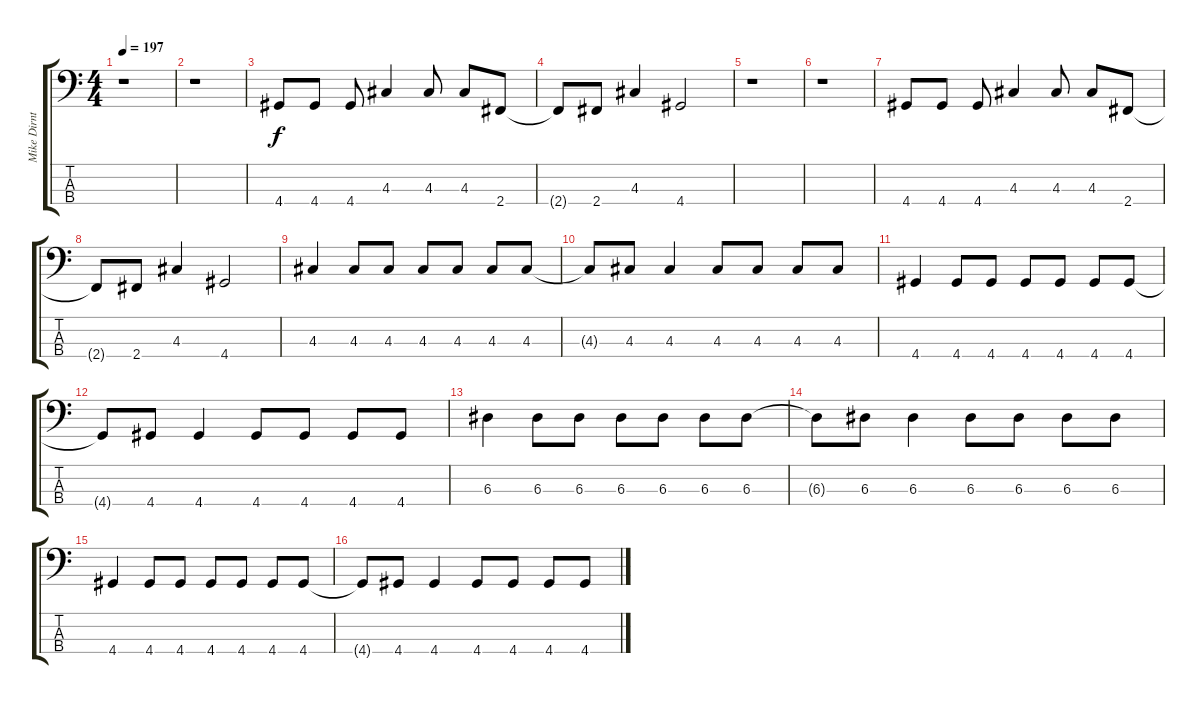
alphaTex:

\track ("Mike Dirnt (Bass)" "Mike Dirnt") {instrument electricbasspick}
\staff {score tabs}
\tuning (G2 D2 A1 E1) {hide}
\ts (4 4)
\tempo 197
\clef f4
\ks c
r.1{dy f} |
r.1 |
4.4.8 4.4.8 4.4.8 4.3.4 4.3.8 4.3.8 2.4.8 |
2.4{t}.8 2.4.8 4.3.4 4.4.2 |
r.1 |
r.1 |
4.4.8 4.4.8 4.4.8 4.3.4 4.3.8 4.3.8 2.4.8 |
2.4{t}.8 2.4.8 4.3.4 4.4.2 |
4.3.4 4.3.8 4.3.8 4.3.8 4.3.8 4.3.8 4.3.8 |
4.3{t}.8 4.3.8 4.3.4 4.3.8 4.3.8 4.3.8 4.3.8 |
4.4.4 4.4.8 4.4.8 4.4.8 4.4.8 4.4.8 4.4.8 |
4.4{t}.8 4.4.8 4.4.4 4.4.8 4.4.8 4.4.8 4.4.8 |
6.3.4 6.3.8 6.3.8 6.3.8 6.3.8 6.3.8 6.3.8 |
6.3{t}.8 6.3.8 6.3.4 6.3.8 6.3.8 6.3.8 6.3.8 |
4.4.4 4.4.8 4.4.8 4.4.8 4.4.8 4.4.8 4.4.8 |
4.4{t}.8 4.4.8 4.4.4 4.4.8 4.4.8 4.4.8 4.4.8
